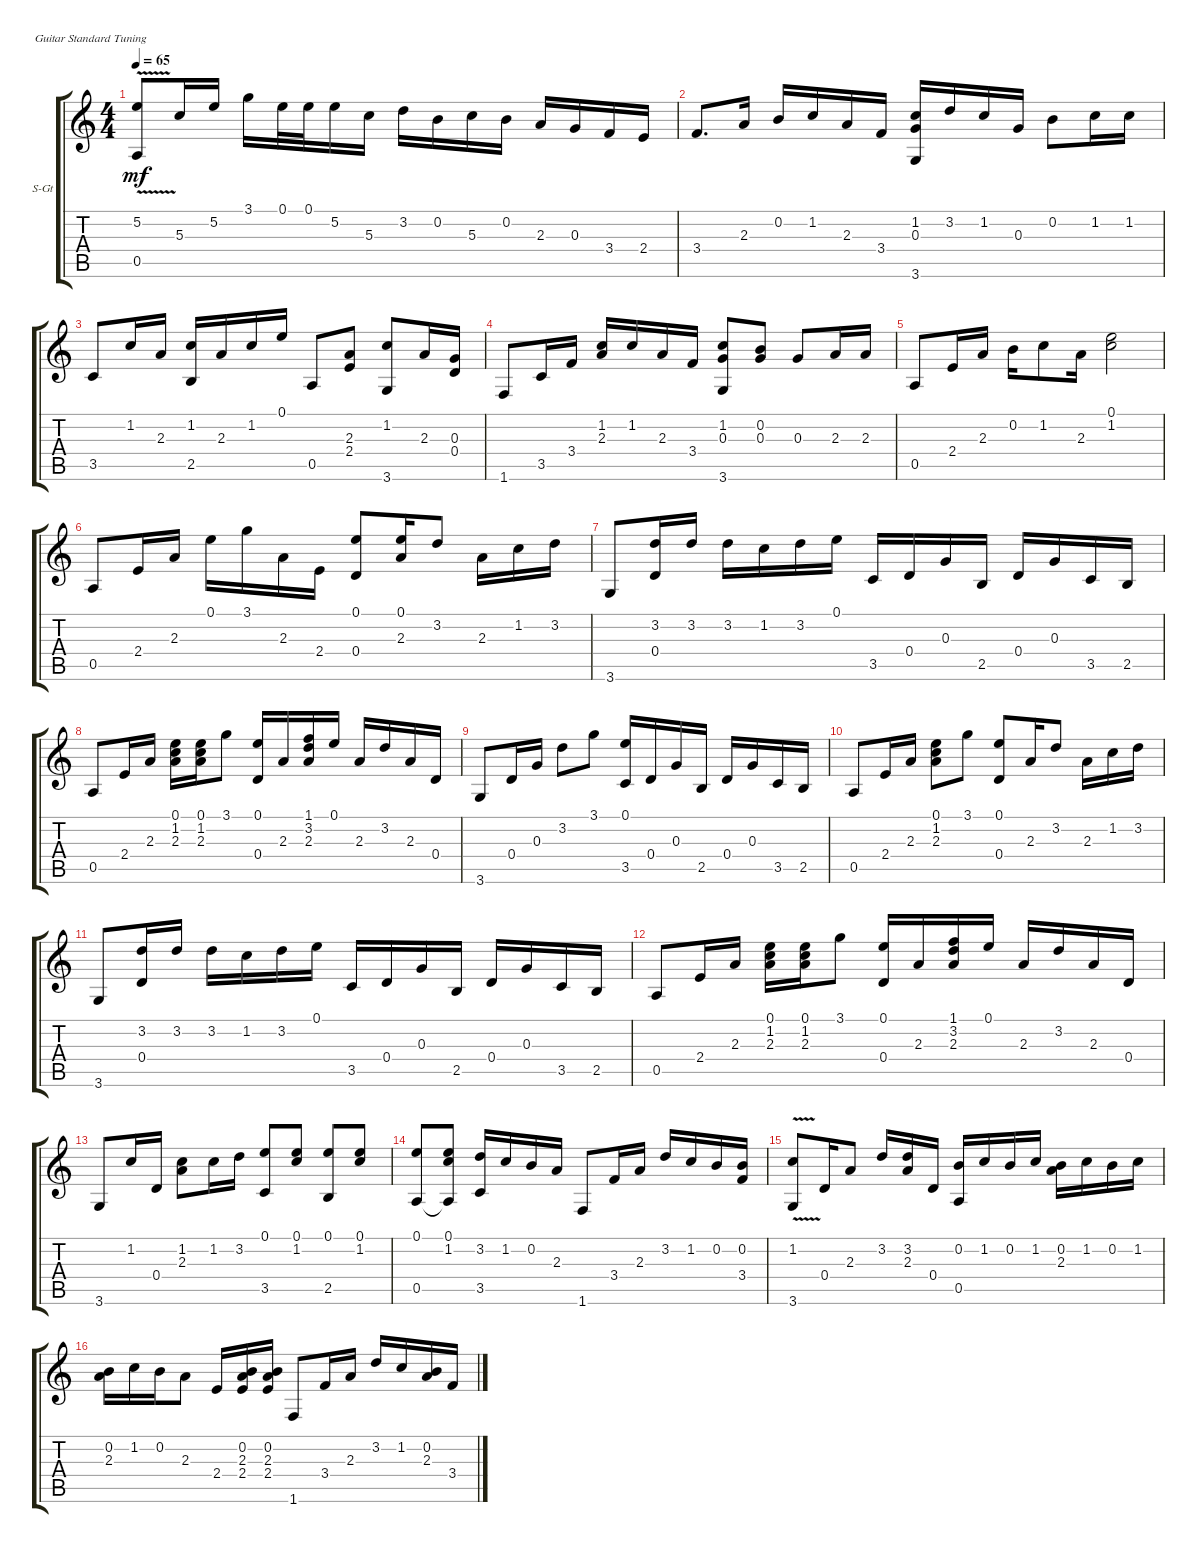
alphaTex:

\defaultSystemsLayout 4
\bracketExtendMode groupsimilarinstruments
\firstSystemTrackNameOrientation horizontal
\otherSystemsTrackNameOrientation horizontal
\track ("Steel Guitar" "S-Gt") {instrument acousticguitarsteel}
\staff {score tabs}
\tuning (E4 B3 G3 D3 A2 E2)
\ts (4 4)
\tempo 65
\clef g2
\ks c
(5.2{v t} 0.5).8{dy mf} 5.3.16 5.2.16 3.1.16 0.1.32 0.1.32 5.2.16 5.3.16 3.2.16 0.2.16 5.3.16 0.2.16 2.3.16 0.3.16 3.4.16 2.4.16 |
3.4.8{d} 2.3.16 0.2.16 1.2.16 2.3.16 3.4.16 (1.2 0.3 3.6).16 3.2.16 1.2.16 0.3.16 0.2.8 1.2.16 1.2.16 |
3.5.8 1.2.16 2.3.16 (1.2 2.5).16 2.3.16 1.2.16 0.1.16 0.5.8 (2.4 2.3).8 (1.2 3.6).8 2.3.16 (0.3 0.4).16 |
1.6.8 3.5.16 3.4.16 (2.3 1.2).16 1.2.16 2.3.16 3.4.16 (3.6 1.2 0.3).8 (0.3 0.2).8 0.3.8 2.3.16 2.3.16 |
0.5.8 2.4.16 2.3.16 0.2.16 1.2.8 2.3.16 (1.2 0.1).2 |
0.5.8 2.4.16 2.3.16 0.1.16 3.1.16 2.3.16 2.4.16 (0.4 0.1).8 (2.3 0.1).16 3.2.8 2.3.16 1.2.16 3.2.16 |
3.6.8 (0.4 3.2).16 3.2.16 3.2.16 1.2.16 3.2.16 0.1.16 3.5.16 0.4.16 0.3.16 2.5.16 0.4.16 0.3.16 3.5.16 2.5.16 |
0.5.8 2.4.16 2.3.16 (2.3 1.2 0.1).16 (0.1 2.3 1.2).16 3.1.8 (0.4 0.1).16 2.3.16 (2.3 3.2 1.1).16 0.1.16 2.3.16 3.2.16 2.3.16 0.4.16 |
3.6.8 0.4.16 0.3.16 3.2.8 3.1.8 (0.1 3.5).16 0.4.16 0.3.16 2.5.16 0.4.16 0.3.16 3.5.16 2.5.16 |
0.5.8 2.4.16 2.3.16 (2.3 1.2 0.1).8 3.1.8 (0.1 0.4).8 2.3.16 3.2.8 2.3.16 1.2.16 3.2.16 |
3.6.8 (0.4 3.2).16 3.2.16 3.2.16 1.2.16 3.2.16 0.1.16 3.5.16 0.4.16 0.3.16 2.5.16 0.4.16 0.3.16 3.5.16 2.5.16 |
0.5.8 2.4.16 2.3.16 (2.3 1.2 0.1).16 (0.1 2.3 1.2).16 3.1.8 (0.4 0.1).16 2.3.16 (2.3 3.2 1.1).16 0.1.16 2.3.16 3.2.16 2.3.16 0.4.16 |
3.6.8 1.2.16 0.4.16 (2.3 1.2).8 1.2.16 3.2.16 (0.1 3.5).8 (0.1 1.2).8 (0.1 2.5).8 (0.1 1.2).8 |
(0.1 0.5).8 (0.5{t} 0.1 1.2).8 (3.2 3.5).16 1.2.16 0.2.16 2.3.16 1.6.8 3.4.16 2.3.16 3.2.16 1.2.16 0.2.16 (0.2 3.4).16 |
(1.2{v} 3.6).8 0.4.16 2.3.8 3.2.16 (2.3 3.2).16 0.4.16 (0.5 0.2).16 1.2.16 0.2.16 1.2.16 (0.2 2.3).16 1.2.16 0.2.16 1.2.16 |
(2.3 0.2).16 1.2.16 0.2.16 2.3.8 2.4.16 (2.4 2.3 0.2).16 (2.4 2.3 0.2).16 1.6.8 3.4.16 2.3.16 3.2.16 1.2.16 (0.2 2.3).16 3.4.16
